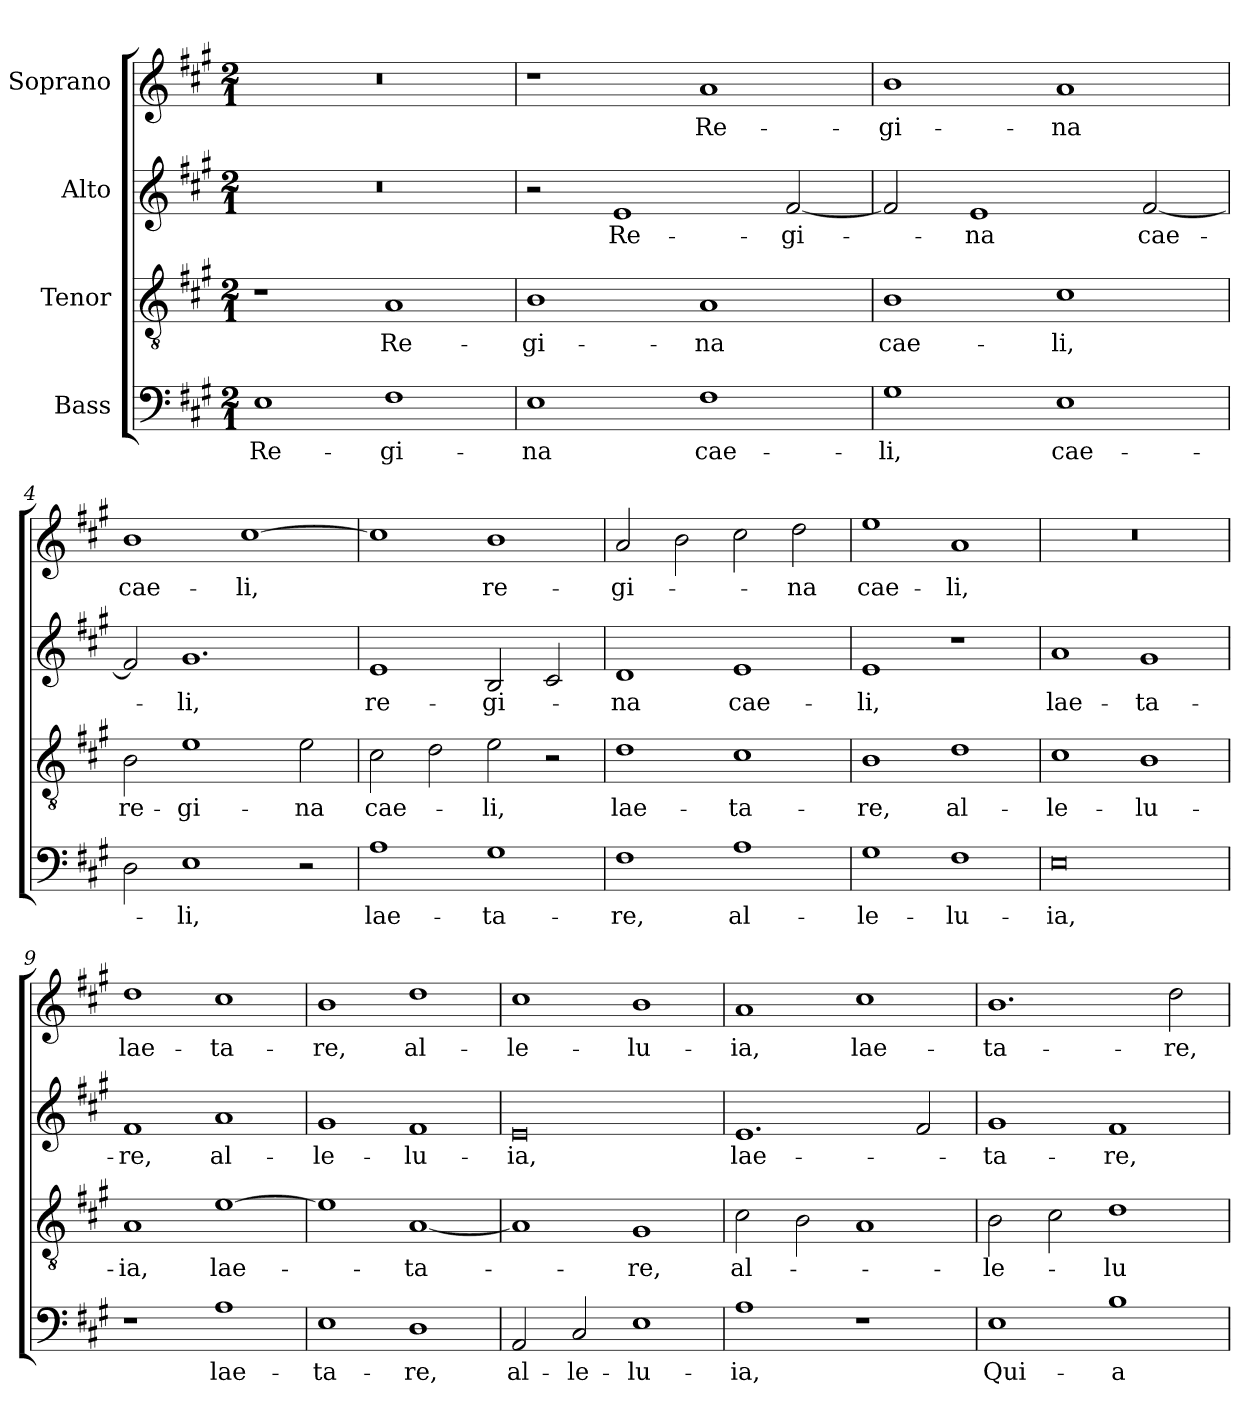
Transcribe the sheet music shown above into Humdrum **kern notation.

**kern	**text	**kern	**text	**kern	**text	**kern	**text
*part4	*part4	*part3	*part3	*part2	*part2	*part1	*part1
*staff4	*staff4	*staff3	*staff3	*staff2	*staff2	*staff1	*staff1
*I"Bass	*	*I"Tenor	*	*I"Alto	*	*I"Soprano	*
*clefF4	*	*clefGv2	*	*clefG2	*	*clefG2	*
*k[f#c#g#]	*	*k[f#c#g#]	*	*k[f#c#g#]	*	*k[f#c#g#]	*
*A:	*	*A:	*	*A:	*	*A:	*
*M2/1	*	*M2/1	*	*M2/1	*	*M2/1	*
*MM240	*	*MM240	*	*MM240	*	*MM240	*
=1	=1	=1	=1	=1	=1	=1	=1
!	!LO:LY:b	!	!	!	!	!	!
1E	Re-	1r	.	0r	.	0r	.
!	!LO:LY:b	!	!LO:LY:b	!	!	!	!
1F#	-gi-	1A	Re-	.	.	.	.
=2	=2	=2	=2	=2	=2	=2	=2
!	!LO:LY:b	!	!LO:LY:b	!	!	!	!
1E	-na	1B	-gi-	2r	.	1r	.
!	!	!	!	!	!LO:LY:b	!	!
.	.	.	.	1e	Re-	.	.
!	!LO:LY:b	!	!LO:LY:b	!	!	!	!LO:LY:b
1F#	cae-	1A	-na	.	.	1a	Re-
!	!	!	!	!	!LO:LY:b	!	!
.	.	.	.	[2f#/	-gi-	.	.
=3	=3	=3	=3	=3	=3	=3	=3
!	!LO:LY:b	!	!LO:LY:b	!	!	!	!LO:LY:b
1G#	-li,	1B	cae-	2f#/]	.	1b	-gi-
!	!	!	!	!	!LO:LY:b	!	!
.	.	.	.	1e	-na	.	.
!	!LO:LY:b	!	!LO:LY:b	!	!	!	!LO:LY:b
1E	cae-	1c#	-li,	.	.	1a	-na
!	!	!	!	!	!LO:LY:b	!	!
.	.	.	.	[2f#/	cae-	.	.
=4	=4	=4	=4	=4	=4	=4	=4
!	!	!	!LO:LY:b	!	!	!	!LO:LY:b
2D\	.	2B\	re-	2f#/]	.	1b	cae-
!	!LO:LY:b	!	!LO:LY:b	!	!LO:LY:b	!	!
1E	-li,	1e	-gi-	1.g#	-li,	.	.
!	!	!	!	!	!	!	!LO:LY:b
.	.	.	.	.	.	[1cc#	-li,
!	!	!	!LO:LY:b	!	!	!	!
2r	.	2e\	-na	.	.	.	.
=5	=5	=5	=5	=5	=5	=5	=5
!	!LO:LY:b	!	!LO:LY:b	!	!LO:LY:b	!	!
1A	lae-	2c#\	cae-	1e	re-	1cc#]	.
.	.	2d\	.	.	.	.	.
!	!LO:LY:b	!	!LO:LY:b	!	!LO:LY:b	!	!LO:LY:b
1G#	-ta-	2e\	-li,	2B/	-gi-	1b	re-
.	.	2r	.	2c#/	.	.	.
=6	=6	=6	=6	=6	=6	=6	=6
!	!LO:LY:b	!	!LO:LY:b	!	!LO:LY:b	!	!LO:LY:b
1F#	-re,	1d	lae-	1d	-na	2a/	-gi-
.	.	.	.	.	.	2b\	.
!	!LO:LY:b	!	!LO:LY:b	!	!LO:LY:b	!	!
1A	al-	1c#	-ta-	1e	cae-	2cc#\	.
!	!	!	!	!	!	!	!LO:LY:b
.	.	.	.	.	.	2dd\	-na
!!LO:LB:g=z
=7	=7	=7	=7	=7	=7	=7	=7
!	!LO:LY:b	!	!LO:LY:b	!	!LO:LY:b	!	!LO:LY:b
1G#	-le-	1B	-re,	1e	-li,	1ee	cae-
!	!LO:LY:b	!	!LO:LY:b	!	!	!	!LO:LY:b
1F#	-lu-	1d	al-	1r	.	1a	-li,
=8	=8	=8	=8	=8	=8	=8	=8
!	!LO:LY:b	!	!LO:LY:b	!	!LO:LY:b	!	!
0E	-ia,	1c#	-le-	1a	lae-	0r	.
!	!	!	!LO:LY:b	!	!LO:LY:b	!	!
.	.	1B	-lu-	1g#	-ta-	.	.
=9	=9	=9	=9	=9	=9	=9	=9
!	!	!	!LO:LY:b	!	!LO:LY:b	!	!LO:LY:b
1r	.	1A	-ia,	1f#	-re,	1dd	lae-
!	!LO:LY:b	!	!LO:LY:b	!	!LO:LY:b	!	!LO:LY:b
1A	lae-	[1e	lae-	1a	al-	1cc#	-ta-
=10	=10	=10	=10	=10	=10	=10	=10
!	!LO:LY:b	!	!	!	!LO:LY:b	!	!LO:LY:b
1E	-ta-	1e]	.	1g#	-le-	1b	-re,
!	!LO:LY:b	!	!LO:LY:b	!	!LO:LY:b	!	!LO:LY:b
1D	-re,	[1A	-ta-	1f#	-lu-	1dd	al-
=11	=11	=11	=11	=11	=11	=11	=11
!	!LO:LY:b	!	!	!	!LO:LY:b	!	!LO:LY:b
2AA/	al-	1A]	.	0e	-ia,	1cc#	-le-
!	!LO:LY:b	!	!	!	!	!	!
2C#/	-le-	.	.	.	.	.	.
!	!LO:LY:b	!	!LO:LY:b	!	!	!	!LO:LY:b
1E	-lu-	1G#	-re,	.	.	1b	-lu-
=12	=12	=12	=12	=12	=12	=12	=12
!	!LO:LY:b	!	!LO:LY:b	!	!LO:LY:b	!	!LO:LY:b
1A	-ia,	2c#\	al-	1.e	lae-	1a	-ia,
.	.	2B\	.	.	.	.	.
!	!	!	!	!	!	!	!LO:LY:b
1r	.	1A	.	.	.	1cc#	lae-
.	.	.	.	2f#/	.	.	.
!!LO:LB:g=z
=13	=13	=13	=13	=13	=13	=13	=13
!	!LO:LY:b	!	!LO:LY:b	!	!LO:LY:b	!	!LO:LY:b
1E	Qui-	2B\	-le-	1g#	-ta-	1.b	-ta-
.	.	2c#\	.	.	.	.	.
!	!LO:LY:b	!	!LO:LY:b	!	!LO:LY:b	!	!
1B	-a	1d	-lu-	1f#	-re,	.	.
!	!	!	!	!	!	!	!LO:LY:b
.	.	.	.	.	.	2dd\	-re,
=	=	=	=	=	=	=	=
*-	*-	*-	*-	*-	*-	*-	*-
